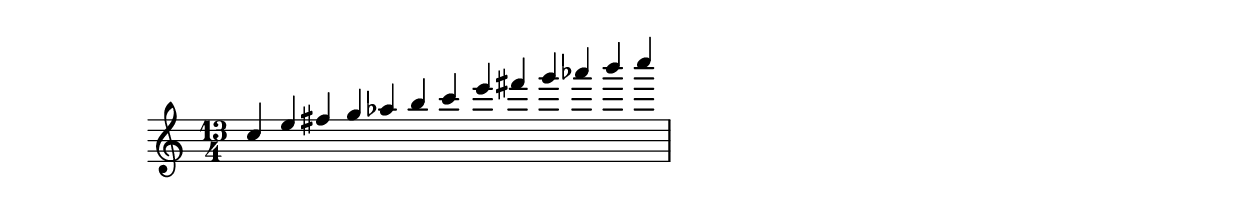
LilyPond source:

\version "2.18.2" \score { \new Staff << \new Voice { \set midiInstrument = #"piano" \voiceOne
 \key c \major \time 13/4
\override Voice.TextScript.font-size = #-4
 { c'' e'' fis'' g'' aes'' b'' c''' e''' fis''' g''' aes''' b''' c''''  } 
 } >> \layout { } \midi { \context { \Staff \remove "Staff_performer" }
\context { \Voice \consists "Staff_performer" } \tempo 2 = 60 } }
\paper{oddHeaderMarkup = ##f oddFooterMarkup = ##f}
